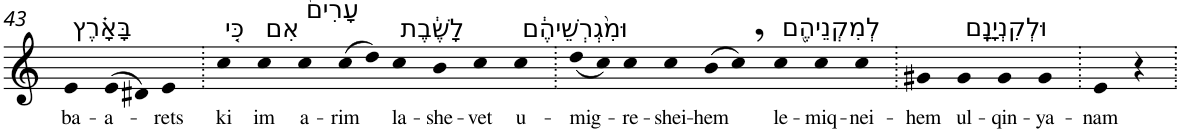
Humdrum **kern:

**kern	**text
*part1	*part1
*staff1	*staff1
*I"Piano	*
*I'Pno	*
!!LO:PB:g=z
*clefG2	*
*k[]	*
=43	=43
!LO:TX:a:t=בָּאָ֗רֶץ	!
!	!LO:LY:b
4e	ba-
!	!LO:LY:b
(>8e	-a-
8d#X)	.
!	!LO:LY:b
4e	-rets
=44.	=44.
!LO:TX:a:t=כִּ֤י	!
!	!LO:LY:b
4cc	ki
!LO:TX:a:t=אִם	!
!	!LO:LY:b
4cc	im
!LO:TX:a:t=עָרִים֙	!
!	!LO:LY:b
4cc	a-
!	!LO:LY:b
(>8cc	-rim
8dd)	.
!LO:TX:a:t=לָשֶׁ֔בֶת	!
!	!LO:LY:b
4cc	la-
!	!LO:LY:b
4b	-she-
!	!LO:LY:b
4cc	-vet
!LO:TX:a:t=וּמִ֨גְרְשֵׁיהֶ֔ם	!
!	!LO:LY:b
4cc	u-
=45.	=45.
!	!LO:LY:b
(<8dd	-mig-
8cc)	.
!	!LO:LY:b
4cc	-re-
!	!LO:LY:b
4cc	-shei-
!	!LO:LY:b
(>8b	-hem
8cc,)	.
!LO:TX:a:t=לְמִקְנֵיהֶ֖ם	!
!	!LO:LY:b
4cc	le-
!	!LO:LY:b
4cc	-miq-
!	!LO:LY:b
4cc	-nei-
=46.	=46.
!	!LO:LY:b
4g#X	-hem
!LO:TX:a:t=וּלְקִנְיָנָֽם	!
!	!LO:LY:b
4g#	ul-
!	!LO:LY:b
4g#	-qin-
!	!LO:LY:b
4g#	-ya-
=47.	=47.
!	!LO:LY:b
4e	-nam
4r	.
=.	=.
*-	*-
